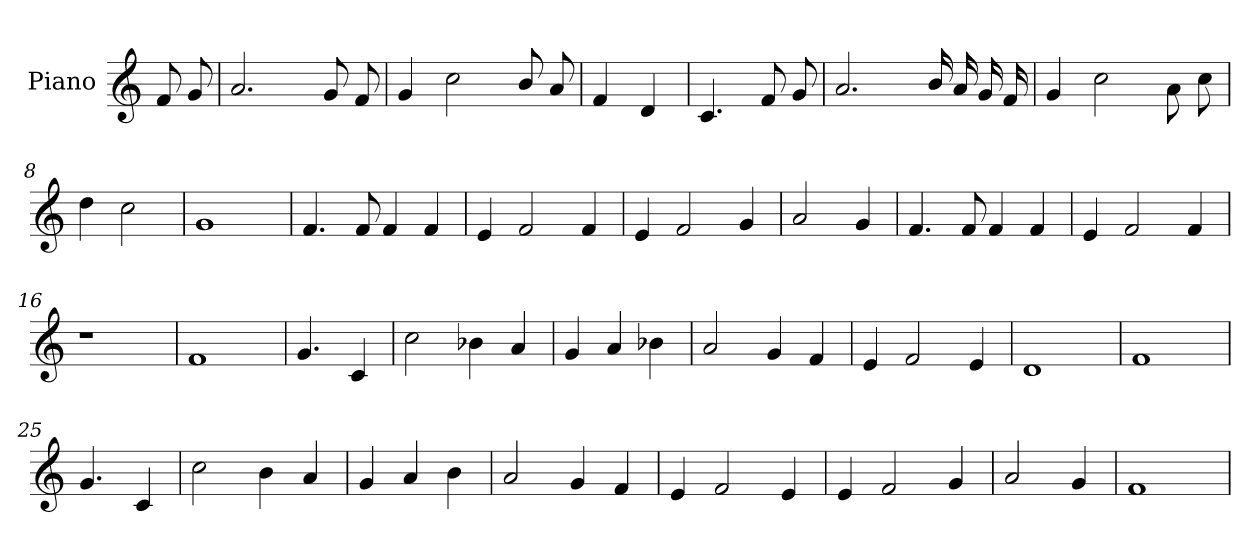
**kern
*part1
*staff1
*I"Piano
*I'Pno
*clefG2
*k[]
=1
8f/
8g/
=2
2.a/
8g/
8f/
=3
4g/
2cc\
8b/
8a/
=4
4f/
4d/
!!LO:LB:g=z
=5
4.c/
8f/
8g/
=6
2.a/
16b/
16a/
16g/
16f/
=7
4g/
2cc\
8a\
8cc\
=8
4dd\
2cc\
=9
1g\
!!LO:LB:g=z
=10
4.f/
8f/
4f/
4f/
=11
4e/
2f/
4f/
=12
4e/
2f/
4g/
=13
2a/
4g/
!!LO:LB:g=z
=14
4.f/
8f/
4f/
4f/
=15
4e/
2f/
4f/
=16
1r
!!LO:LB:g=z
=17
1f\
=18
4.g/
4c/
=19
2cc\
4b-\
4a/
=20
4g/
4a/
4b-\
!!LO:LB:g=z
=21
2a/
4g/
4f/
=22
4e/
2f/
4e/
=23
1d\
!!LO:LB:g=z
=24
1f\
=25
4.g/
4c/
=26
2cc\
4b\
4a/
=27
4g/
4a/
4b\
=28
2a/
4g/
4f/
!!LO:LB:g=z
=29
4e/
2f/
4e/
=30
4e/
2f/
4g/
=31
2a/
4g/
=32
1f\
=
*-
